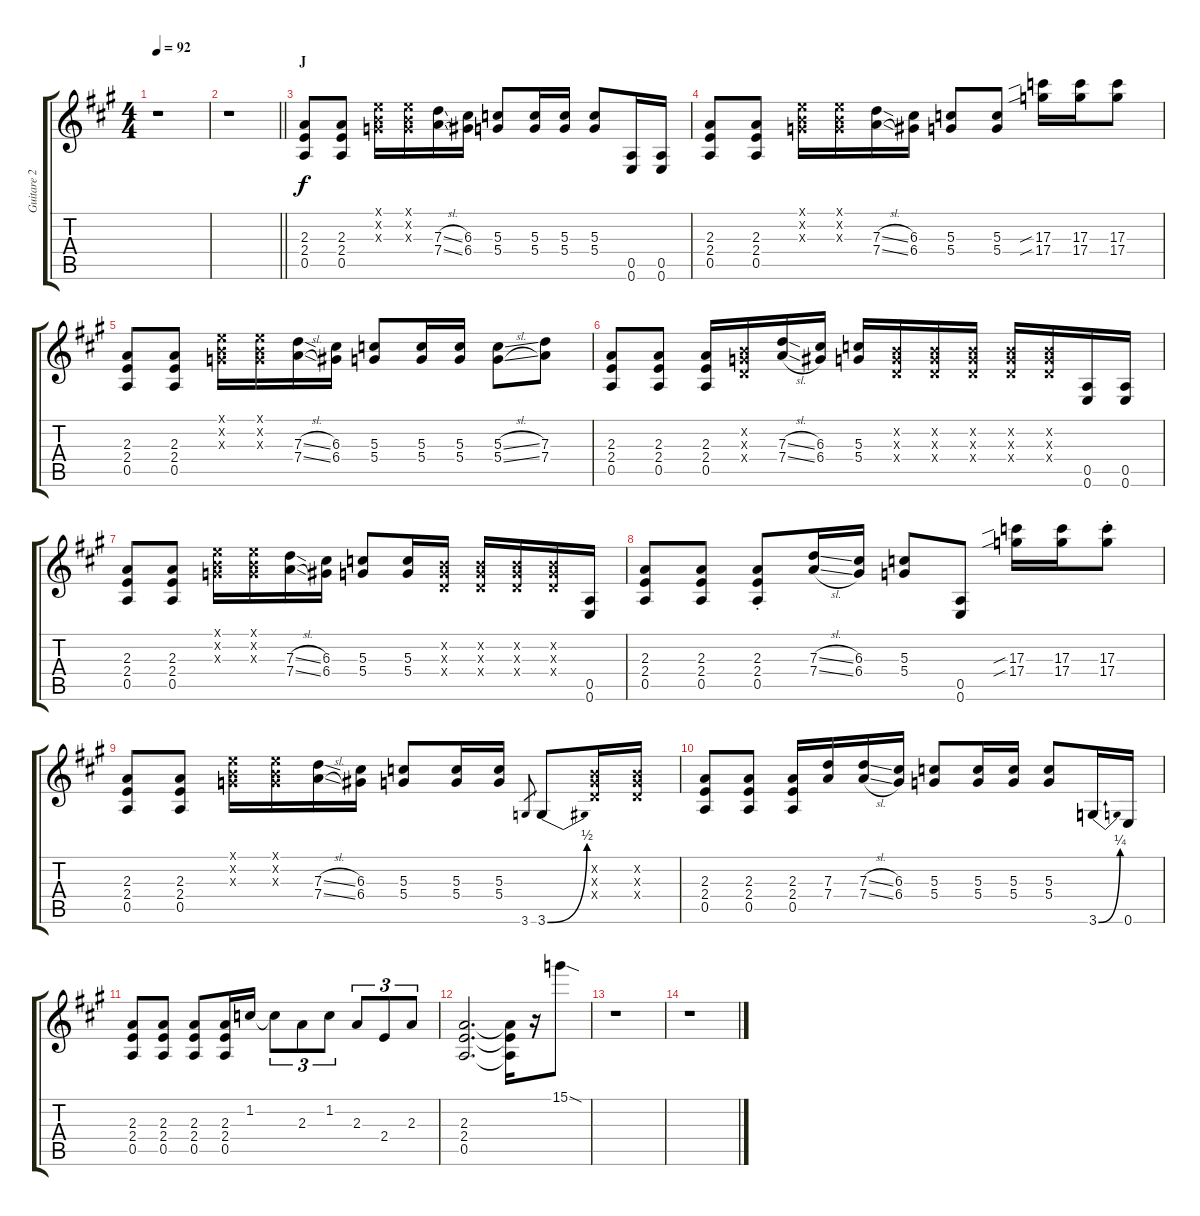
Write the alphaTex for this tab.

\track ("Guitare 2" "Guitare 2") {instrument distortionguitar}
\staff {score tabs}
\tuning (E4 B3 G3 D3 A2 E2) {hide}
\ts (4 4)
\tempo 92
\clef g2
\ks a
r.1{dy f} |
\barLineRight lightlight
r.1 |
\section ("" "J")
(2.3 2.4 0.5).8 (2.3 2.4 0.5).8 (0.1{x} 0.2{x} 0.3{x}).16 (0.1{x} 0.2{x} 0.3{x}).16 (7.3{sl} 7.4{sl}).16 (6.3 6.4).16 (5.3 5.4).8 (5.3 5.4).16 (5.3 5.4).16 (5.3 5.4).8 (0.5 0.6).16 (0.5 0.6).16 |
(2.3 2.4 0.5).8 (2.3 2.4 0.5).8 (0.1{x} 0.2{x} 0.3{x}).16 (0.1{x} 0.2{x} 0.3{x}).16 (7.3{sl} 7.4{sl}).16 (6.3 6.4).16 (5.3 5.4).8 (5.3 5.4).8 (17.3{sib} 17.4{sib}).16 (17.3 17.4).16 (17.3 17.4).8 |
(2.3 2.4 0.5).8 (2.3 2.4 0.5).8 (0.1{x} 0.2{x} 0.3{x}).16 (0.1{x} 0.2{x} 0.3{x}).16 (7.3{sl} 7.4{sl}).16 (6.3 6.4).16 (5.3 5.4).8 (5.3 5.4).16 (5.3 5.4).16 (5.3{sl} 5.4{sl}).8 (7.3 7.4).8 |
(2.3 2.4 0.5).8 (2.3 2.4 0.5).8 (2.3 2.4 0.5).16 (0.2{x} 0.3{x} 0.4{x}).16 (7.3{sl} 7.4{sl}).16 (6.3 6.4).16 (5.3 5.4).16 (0.2{x} 0.3{x} 0.4{x}).16 (0.2{x} 0.3{x} 0.4{x}).16 (0.2{x} 0.3{x} 0.4{x}).16 (0.2{x} 0.3{x} 0.4{x}).16 (0.2{x} 0.3{x} 0.4{x}).16 (0.5 0.6).16 (0.5 0.6).16 |
(2.3 2.4 0.5).8 (2.3 2.4 0.5).8 (0.1{x} 0.2{x} 0.3{x}).16 (0.1{x} 0.2{x} 0.3{x}).16 (7.3{sl} 7.4{sl}).16 (6.3 6.4).16 (5.3 5.4).8 (5.3 5.4).16 (0.2{x} 0.3{x} 0.4{x}).16 (0.2{x} 0.3{x} 0.4{x}).16 (0.2{x} 0.3{x} 0.4{x}).16 (0.2{x} 0.3{x} 0.4{x}).16 (0.5 0.6).16 |
(2.3 2.4 0.5).8 (2.3 2.4 0.5).8 (2.3{st} 2.4{st} 0.5{st}).8 (7.3{sl} 7.4{sl}).16 (6.3 6.4).16 (5.3 5.4).8 (0.5 0.6).8 (17.3{sib} 17.4{sib}).16 (17.3 17.4).16 (17.3{st} 17.4{st}).8 |
(2.3 2.4 0.5).8 (2.3 2.4 0.5).8 (0.1{x} 0.2{x} 0.3{x}).16 (0.1{x} 0.2{x} 0.3{x}).16 (7.3{sl} 7.4{sl}).16 (6.3 6.4).16 (5.3 5.4).8 (5.3 5.4).16 (5.3 5.4).16 3.6.8{gr} 3.6{be (bend 0 0 60 2)}.8 (0.2{x} 0.3{x} 0.4{x}).16 (0.2{x} 0.3{x} 0.4{x}).16 |
(2.3 2.4 0.5).8 (2.3 2.4 0.5).8 (2.3 2.4 0.5).16 (7.3 7.4).16 (7.3{sl} 7.4{sl}).16 (6.3 6.4).16 (5.3 5.4).8 (5.3 5.4).16 (5.3 5.4).16 (5.3 5.4).8 3.6{be (bend 0 0 60 1)}.16 0.6.16 |
(2.3 2.4 0.5).8 (2.3 2.4 0.5).8 (2.3 2.4 0.5).8 (2.3 2.4 0.5).16 1.2.16 1.2{t}.8{tu (3 2)} 2.3.8{tu (3 2)} 1.2.8{tu (3 2)} 2.3.8{tu (3 2)} 2.4.8{tu (3 2)} 2.3.8{tu (3 2)} |
(2.3 2.4 0.5).2{d} (2.3{t} 2.4{t} 0.5{t}).16 r.16 15.1{sod}.8 |
r.1 |
r.1
